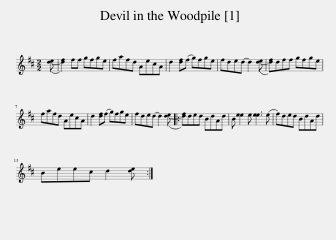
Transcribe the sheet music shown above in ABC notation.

X:1
L:1/8
M:2/2
I:linebreak $
K:D
V:1 treble
V:1
 ([d-e] | [df]2) ff gfge | fafd AecA | d2 [df](f g)fge | fded- d2 ([d-e] | %5
 [df])dff gfge |$ fafd AecA | d2 [df](f g)fge | fded- d2 ([d-e] |: [df])ded BdAd | %10
 B [ee]2 e [ee]3 (e | f)ded BdAd |$ Beec d2 [de] :| %13
